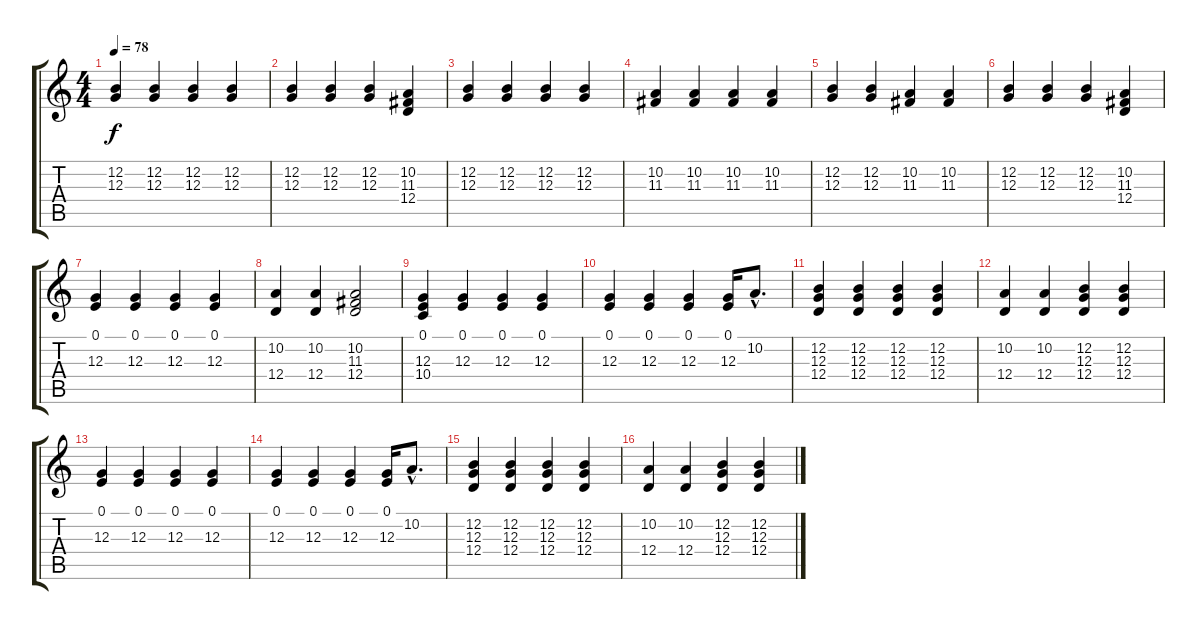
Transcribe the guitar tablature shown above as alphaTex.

\track "" {instrument acousticgrandpiano}
\staff {score tabs}
\tuning (E4 B3 G3 D3 A2 E2) {hide}
\ts (4 4)
\tempo 78
\clef g2
\ks c
(12.2 12.3).4{dy f} (12.2 12.3).4 (12.2 12.3).4 (12.2 12.3).4 |
(12.2 12.3).4 (12.2 12.3).4 (12.2 12.3).4 (10.2 11.3 12.4).4 |
(12.2 12.3).4 (12.2 12.3).4 (12.2 12.3).4 (12.2 12.3).4 |
(10.2 11.3).4 (10.2 11.3).4 (10.2 11.3).4 (10.2 11.3).4 |
(12.2 12.3).4 (12.2 12.3).4 (10.2 11.3).4 (10.2 11.3).4 |
(12.2 12.3).4 (12.2 12.3).4 (12.2 12.3).4 (10.2 11.3 12.4).4 |
(0.1 12.3).4 (0.1 12.3).4 (0.1 12.3).4 (0.1 12.3).4 |
(10.2 12.4).4 (10.2 12.4).4 (10.2 11.3 12.4).2 |
(0.1 12.3 10.4).4 (0.1 12.3).4 (0.1 12.3).4 (0.1 12.3).4 |
(0.1 12.3).4 (0.1 12.3).4 (0.1 12.3).4 (0.1 12.3).16 10.2{hac}.8{d} |
(12.2 12.3 12.4).4 (12.2 12.3 12.4).4 (12.2 12.3 12.4).4 (12.2 12.3 12.4).4 |
(10.2 12.4).4 (10.2 12.4).4 (12.2 12.3 12.4).4 (12.2 12.3 12.4).4 |
(0.1 12.3).4 (0.1 12.3).4 (0.1 12.3).4 (0.1 12.3).4 |
(0.1 12.3).4 (0.1 12.3).4 (0.1 12.3).4 (0.1 12.3).16 10.2{hac}.8{d} |
(12.2 12.3 12.4).4 (12.2 12.3 12.4).4 (12.2 12.3 12.4).4 (12.2 12.3 12.4).4 |
(10.2 12.4).4 (10.2 12.4).4 (12.2 12.3 12.4).4 (12.2 12.3 12.4).4
